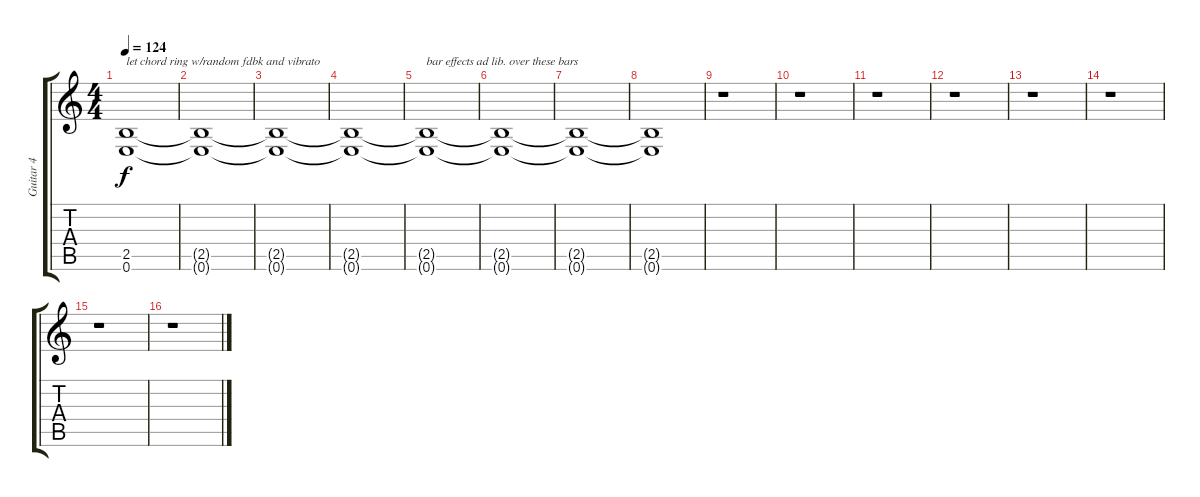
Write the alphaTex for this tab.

\track ("Guitar 4" "Guitar 4") {instrument distortionguitar}
\staff {score tabs}
\tuning (E4 B3 G3 D3 A2 E2) {hide}
\ts (4 4)
\tempo 124
\clef g2
\ks c
(2.5 0.6).1{txt "let chord ring w/random fdbk and vibrato" dy f} |
(2.5{t} 0.6{t}).1 |
(2.5{t} 0.6{t}).1 |
(2.5{t} 0.6{t}).1 |
(2.5{t} 0.6{t}).1{txt "bar effects ad lib. over these bars"} |
(2.5{t} 0.6{t}).1 |
(2.5{t} 0.6{t}).1 |
(2.5{t} 0.6{t}).1 |
r.1 |
r.1 |
r.1 |
r.1 |
r.1 |
r.1 |
r.1 |
r.1
